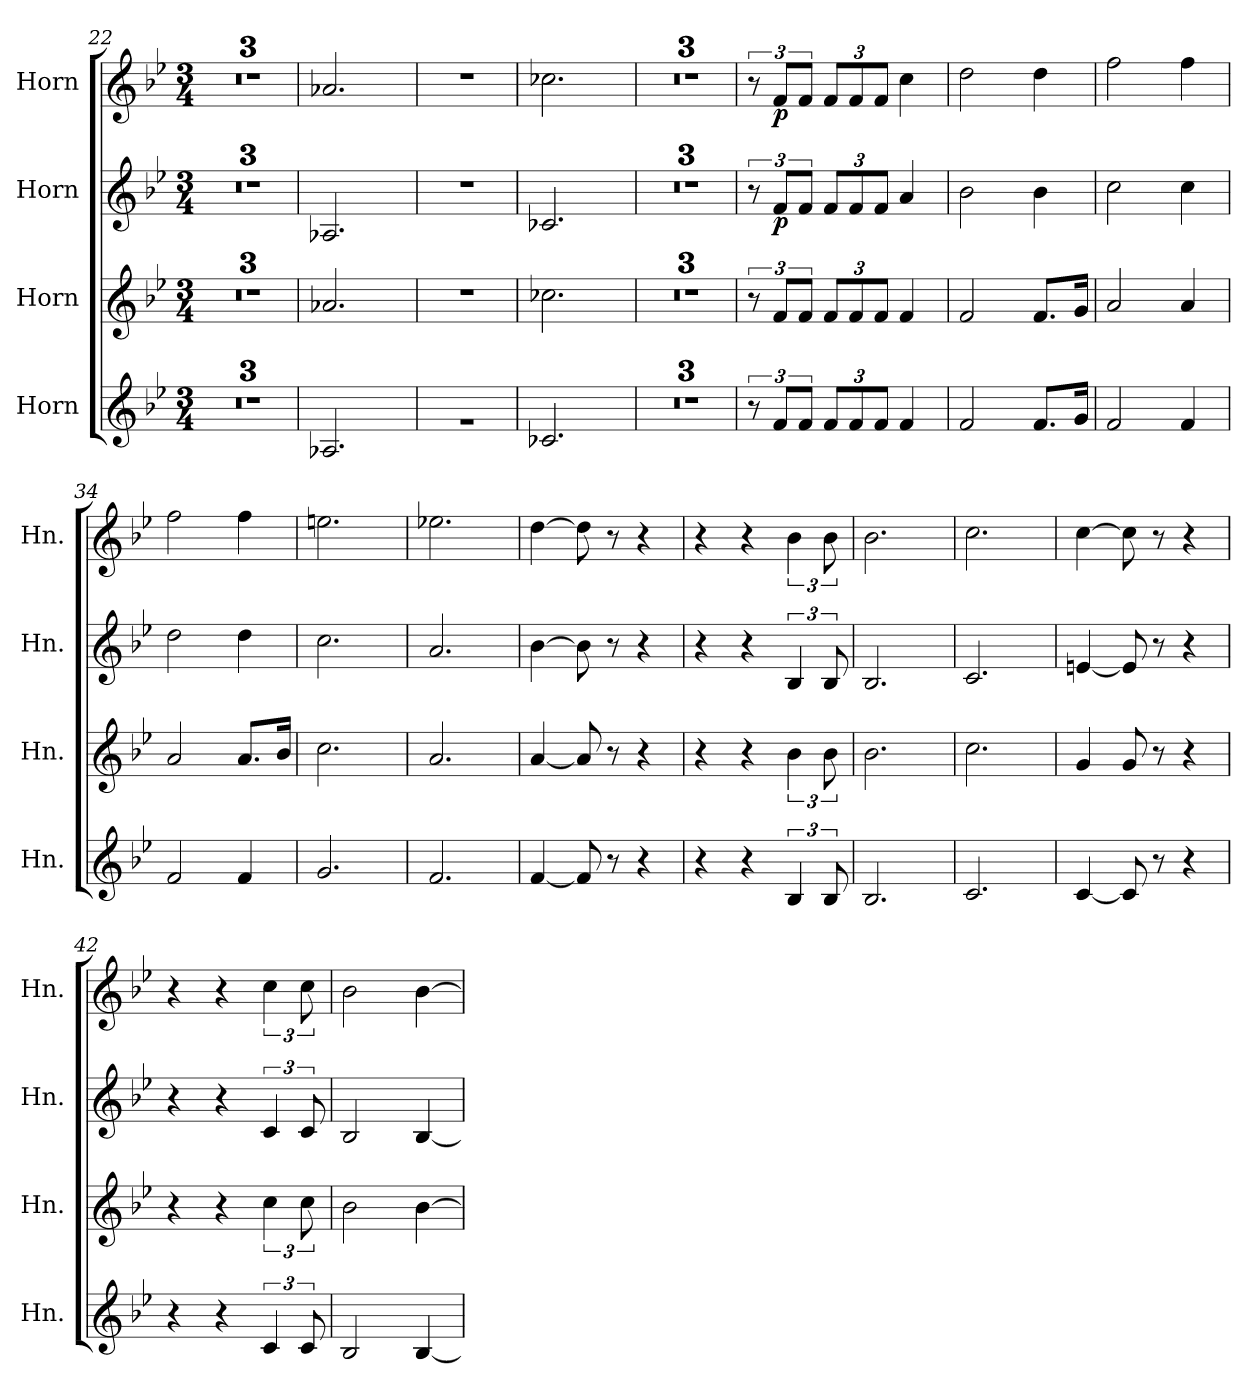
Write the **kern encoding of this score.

**kern	**kern	**kern	**dynam	**kern	**dynam
*part4	*part3	*part2	*part2	*part1	*part1
*staff4	*staff3	*staff2	*staff2	*staff1	*staff1
*I"Horn	*I"Horn	*I"Horn	*	*I"Horn	*
*I'Hn.	*I'Hn.	*I'Hn.	*	*I'Hn.	*
!!LO:PB:g=z
*clefG2	*clefG2	*clefG2	*	*clefG2	*
*ITrd4c7	*ITrd4c7	*ITrd4c7	*	*ITrd4c7	*
*k[b-e-a-]	*k[b-e-a-]	*k[b-e-a-]	*	*k[b-e-a-]	*
*M3/4	*M3/4	*M3/4	*	*M3/4	*
=22	=22	=22	=22	=22	=22
2.r	2.r	2.r	.	2.r	.
=23	=23	=23	=23	=23	=23
2.r	2.r	2.r	.	2.r	.
=24	=24	=24	=24	=24	=24
2.r	2.r	2.r	.	2.r	.
=25	=25	=25	=25	=25	=25
2.D-X/	2.d-X/	2.D-X/	.	2.d-X/	.
=26	=26	=26	=26	=26	=26
2.rg	2.r	2.r	.	2.r	.
=27	=27	=27	=27	=27	=27
2.F-X/	2.f-X\	2.F-X/	.	2.f-X\	.
=28	=28	=28	=28	=28	=28
2.r	2.r	2.r	.	2.r	.
=29	=29	=29	=29	=29	=29
2.r	2.r	2.r	.	2.r	.
=30	=30	=30	=30	=30	=30
2.r	2.r	2.r	.	2.r	.
=31	=31	=31	=31	=31	=31
12r	12r	12r	.	12r	.
!	!	!	!LO:DY:b	!	!LO:DY:b
12B-/L	12B-/L	12B-/L	p	12B-/L	p
12B-/J	12B-/J	12B-/J	.	12B-/J	.
*Xbrackettup	*Xbrackettup	*Xbrackettup	*	*Xbrackettup	*
12B-/L	12B-/L	12B-/L	.	12B-/L	.
12B-/	12B-/	12B-/	.	12B-/	.
12B-/J	12B-/J	12B-/J	.	12B-/J	.
4B-/	4B-/	4d/	.	4f\	.
=32	=32	=32	=32	=32	=32
2B-/	2B-/	2e-\	.	2g\	.
8.B-/L	8.B-/L	4e-\	.	4g\	.
16c/Jk	16c/Jk	.	.	.	.
=33	=33	=33	=33	=33	=33
2B-/	2d/	2f\	.	2b-\	.
4B-/	4d/	4f\	.	4b-\	.
=34	=34	=34	=34	=34	=34
2B-/	2d/	2g\	.	2b-\	.
4B-/	8.d/L	4g\	.	4b-\	.
.	16e-/Jk	.	.	.	.
=35	=35	=35	=35	=35	=35
2.c/	2.f\	2.f\	.	2.an\	.
=36	=36	=36	=36	=36	=36
2.B-/	2.d/	2.d/	.	2.a-X\	.
!!LO:LB:g=z
=37	=37	=37	=37	=37	=37
[4B-/	[4d/	[4e-\	.	[4g\	.
8B-/]	8d/]	8e-\]	.	8g\]	.
8r	8r	8r	.	8r	.
4r	4r	4r	.	4r	.
=38	=38	=38	=38	=38	=38
4r	4r	4r	.	4r	.
4r	4r	4r	.	4r	.
*brackettup	*brackettup	*brackettup	*	*brackettup	*
6E-/	6e-\	6E-/	.	6e-\	.
12E-/	12e-\	12E-/	.	12e-\	.
=39	=39	=39	=39	=39	=39
2.E-/	2.e-\	2.E-/	.	2.e-\	.
=40	=40	=40	=40	=40	=40
2.F/	2.f\	2.F/	.	2.f\	.
=41	=41	=41	=41	=41	=41
[4F/	4c/	[4An/	.	[4f\	.
8F/]	8c/	8A/]	.	8f\]	.
8r	8r	8r	.	8r	.
4r	4r	4r	.	4r	.
=42	=42	=42	=42	=42	=42
4r	4r	4r	.	4r	.
4r	4r	4r	.	4r	.
6F/	6f\	6F/	.	6f\	.
12F/	12f\	12F/	.	12f\	.
=43	=43	=43	=43	=43	=43
2E-/	2e-\	2E-/	.	2e-\	.
[4E-/	[4e-\	[4E-/	.	[4e-\	.
=	=	=	=	=	=
*-	*-	*-	*-	*-	*-
